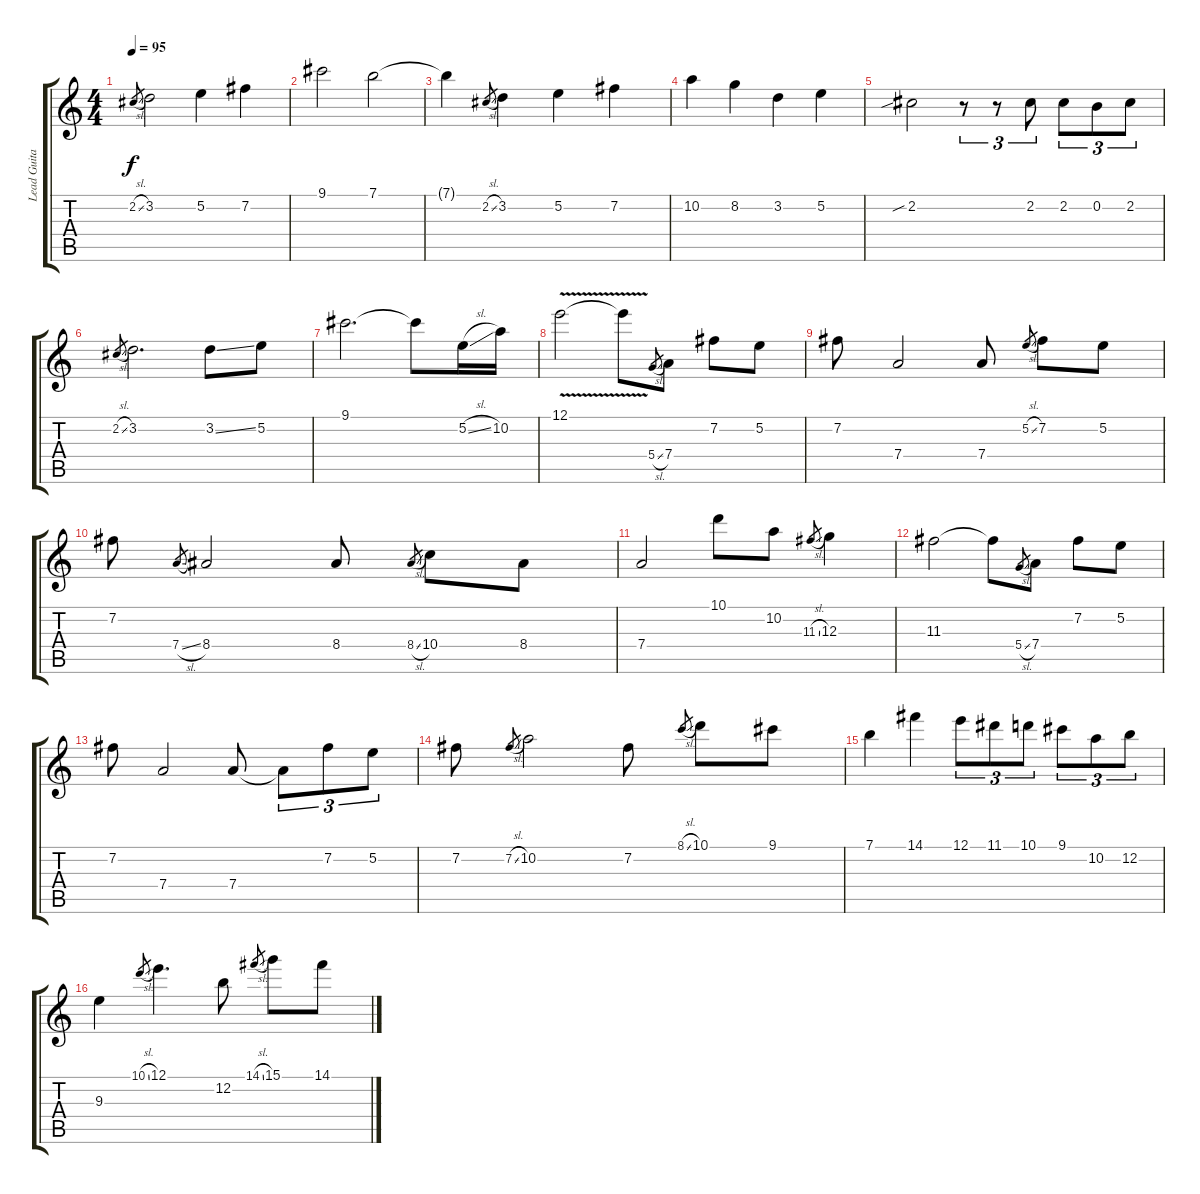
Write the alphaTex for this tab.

\track ("Lead Guitar" "Lead Guita") {instrument acousticguitarsteel}
\staff {score tabs}
\tuning (E4 B3 G3 D3 A2 E2) {hide}
\ts (4 4)
\tempo 95
\clef g2
\ks c
2.2{sl}.8{gr dy f} 3.2.2 5.2.4 7.2.4 |
9.1.2 7.1.2 |
7.1{t}.4 2.2{sl}.8{gr} 3.2.4 5.2.4 7.2.4 |
10.2.4 8.2.4 3.2.4 5.2.4 |
2.2{sib}.2 r.8{tu (3 2)} r.8{tu (3 2)} 2.2.8{tu (3 2)} 2.2.8{tu (3 2)} 0.2.8{tu (3 2)} 2.2.8{tu (3 2)} |
2.2{sl}.8{gr} 3.2.2{d} 3.2{ss}.8 5.2.8 |
9.1.2{d} 9.1{t}.8 5.2{sl}.16 10.2.16 |
12.1{v}.2 12.1{t}.8 5.4{sl}.8{gr} 7.4.8 7.2.8 5.2.8 |
7.2.8 7.4.2 7.4.8 5.2{sl}.8{gr} 7.2.8 5.2.8 |
7.2.8 7.4{sl}.8{gr} 8.4.2 8.4.8 8.4{sl}.8{gr} 10.4.8 8.4.8 |
7.4.2 10.1.8 10.2.8 11.3{sl}.8{gr} 12.3.4 |
11.3.2 11.3{t}.8 5.4{sl}.8{gr} 7.4.8 7.2.8 5.2.8 |
7.2.8 7.4.2 7.4.8 7.4{t}.8{tu (3 2)} 7.2.8{tu (3 2)} 5.2.8{tu (3 2)} |
7.2.8 7.2{sl}.8{gr} 10.2.2 7.2.8 8.1{sl}.8{gr} 10.1.8 9.1.8 |
7.1.4 14.1.4 12.1.8{tu (3 2)} 11.1.8{tu (3 2)} 10.1.8{tu (3 2)} 9.1.8{tu (3 2)} 10.2.8{tu (3 2)} 12.2.8{tu (3 2)} |
9.3.4 10.1{sl}.8{gr} 12.1.4{d} 12.2.8 14.1{sl}.8{gr} 15.1.8 14.1.8
